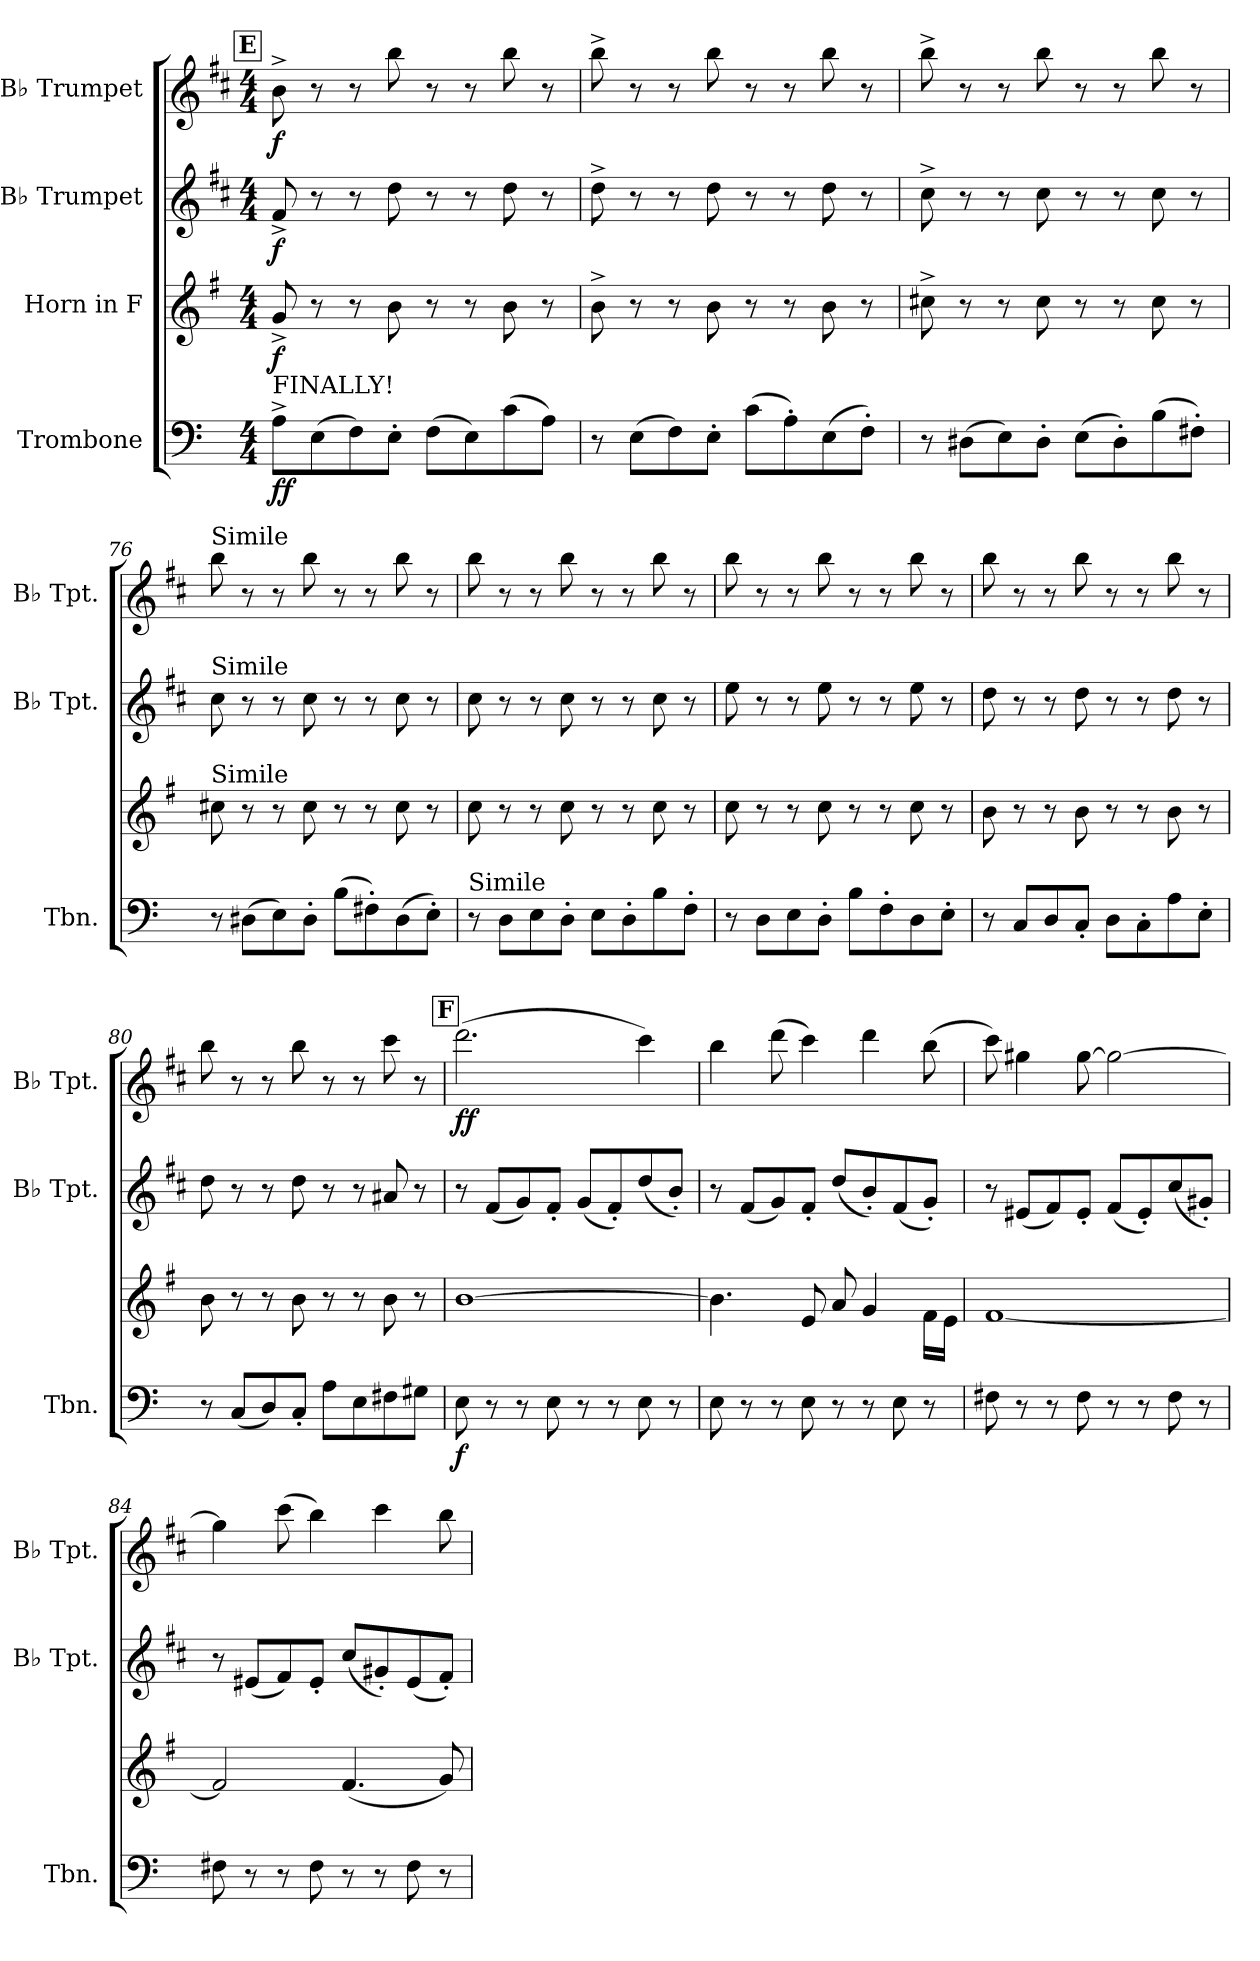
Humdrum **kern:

**kern	**dynam	**kern	**dynam	**kern	**dynam	**kern	**dynam
*part4	*part4	*part3	*part3	*part2	*part2	*part1	*part1
*staff4	*staff4	*staff3	*staff3	*staff2	*staff2	*staff1	*staff1
*I"Trombone	*	*I"Horn in F	*	*I"B♭ Trumpet	*	*I"B♭ Trumpet	*
*I'Tbn.	*	*	*	*I'B♭ Tpt.	*	*I'B♭ Tpt.	*
!!LO:PB:g=z
*clefF4	*	*clefG2	*	*clefG2	*	*clefG2	*
*	*	*ITrd4c7	*	*ITrd1c2	*	*ITrd1c2	*
*k[]	*	*k[]	*	*k[]	*	*k[]	*
*M4/4	*	*M4/4	*	*M4/4	*	*M4/4	*
!!LO:REH:place=s1:a:B:fs=14:t=E
=73	=73	=73	=73	=73	=73	=73	=73
!LO:TX:a:t=FINALLY!	!	!	!	!	!	!	!
!	!LO:DY:b	!	!LO:DY:b	!	!LO:DY:b	!	!LO:DY:b
8A^\L	ff	8c^/	f	8e^/	f	8a^\	f
(>8E\	.	8r	.	8r	.	8r	.
8F\)	.	8r	.	8r	.	8r	.
8E'\J	.	8e\	.	8cc\	.	8aa\	.
(>8F\L	.	8r	.	8r	.	8r	.
8E\)	.	8r	.	8r	.	8r	.
(>8c\	.	8e\	.	8cc\	.	8aa\	.
8A\J)	.	8r	.	8r	.	8r	.
=74	=74	=74	=74	=74	=74	=74	=74
8r	.	8e^\	.	8cc^\	.	8aa^\	.
(>8E\L	.	8r	.	8r	.	8r	.
8F\)	.	8r	.	8r	.	8r	.
8E'\J	.	8e\	.	8cc\	.	8aa\	.
(>8c\L	.	8r	.	8r	.	8r	.
8A'\)	.	8r	.	8r	.	8r	.
(>8E\	.	8e\	.	8cc\	.	8aa\	.
8F'\J)	.	8r	.	8r	.	8r	.
=75	=75	=75	=75	=75	=75	=75	=75
8r	.	8f#X^\	.	8b^\	.	8aa^\	.
(>8D#X\L	.	8r	.	8r	.	8r	.
8E\)	.	8r	.	8r	.	8r	.
8D#'\J	.	8f#\	.	8b\	.	8aa\	.
(>8E\L	.	8r	.	8r	.	8r	.
8D#'\)	.	8r	.	8r	.	8r	.
(>8B\	.	8f#\	.	8b\	.	8aa\	.
8F#X'\J)	.	8r	.	8r	.	8r	.
=76	=76	=76	=76	=76	=76	=76	=76
!	!	!	!	!	!	!LO:TX:a:t=Simile	!
!	!	!	!	!LO:TX:a:t=Simile	!	!	!
!	!	!LO:TX:a:t=Simile	!	!	!	!	!
8r	.	8f#X\	.	8b\	.	8aa\	.
(>8D#X\L	.	8r	.	8r	.	8r	.
8E\)	.	8r	.	8r	.	8r	.
8D#'\J	.	8f#\	.	8b\	.	8aa\	.
(>8B\L	.	8r	.	8r	.	8r	.
8F#X'\)	.	8r	.	8r	.	8r	.
(>8D#\	.	8f#\	.	8b\	.	8aa\	.
8E'\J)	.	8r	.	8r	.	8r	.
!!LO:LB:g=z
=77	=77	=77	=77	=77	=77	=77	=77
!LO:TX:a:t=Simile	!	!	!	!	!	!	!
8r	.	8f\	.	8b\	.	8aa\	.
8D\L	.	8r	.	8r	.	8r	.
8E\	.	8r	.	8r	.	8r	.
8D'\J	.	8f\	.	8b\	.	8aa\	.
8E\L	.	8r	.	8r	.	8r	.
8D'\	.	8r	.	8r	.	8r	.
8B\	.	8f\	.	8b\	.	8aa\	.
8F'\J	.	8r	.	8r	.	8r	.
=78	=78	=78	=78	=78	=78	=78	=78
8r	.	8f\	.	8dd\	.	8aa\	.
8D\L	.	8r	.	8r	.	8r	.
8E\	.	8r	.	8r	.	8r	.
8D'\J	.	8f\	.	8dd\	.	8aa\	.
8B\L	.	8r	.	8r	.	8r	.
8F'\	.	8r	.	8r	.	8r	.
8D\	.	8f\	.	8dd\	.	8aa\	.
8E'\J	.	8r	.	8r	.	8r	.
=79	=79	=79	=79	=79	=79	=79	=79
8r	.	8e\	.	8cc\	.	8aa\	.
8C/L	.	8r	.	8r	.	8r	.
8D/	.	8r	.	8r	.	8r	.
8C'/J	.	8e\	.	8cc\	.	8aa\	.
8D\L	.	8r	.	8r	.	8r	.
8C'\	.	8r	.	8r	.	8r	.
8A\	.	8e\	.	8cc\	.	8aa\	.
8E'\J	.	8r	.	8r	.	8r	.
=80	=80	=80	=80	=80	=80	=80	=80
8r	.	8e\	.	8cc\	.	8aa\	.
(<8C/L	.	8r	.	8r	.	8r	.
8D/)	.	8r	.	8r	.	8r	.
8C'/J	.	8e\	.	8cc\	.	8aa\	.
8A\L	.	8r	.	8r	.	8r	.
8E\	.	8r	.	8r	.	8r	.
8F#X\	.	8e\	.	8g#X/	.	8bb\	.
8G#X\J	.	8r	.	8r	.	8r	.
!!LO:LB:g=z
!!LO:REH:place=s1:a:B:fs=14:t=F
=81	=81	=81	=81	=81	=81	=81	=81
!	!LO:DY:b	!	!	!	!	!	!LO:DY:b
8E\	f	[1e	.	8r	.	(>2.ccc\	ff
8r	.	.	.	(<8e/L	.	.	.
8r	.	.	.	8f/)	.	.	.
8E\	.	.	.	8e'/J	.	.	.
8r	.	.	.	(<8f/L	.	.	.
8r	.	.	.	8e'/)	.	.	.
8E\	.	.	.	(<8cc/	.	4bb\)	.
8r	.	.	.	8a'/J)	.	.	.
=82	=82	=82	=82	=82	=82	=82	=82
8E\	.	4.e\]	.	8r	.	4aa\	.
8r	.	.	.	(<8e/L	.	.	.
8r	.	.	.	8f/)	.	(>8ccc\	.
8E\	.	8A/	.	8e'/J	.	4bb\)	.
8r	.	8d/	.	(<8cc/L	.	.	.
8r	.	4c/	.	8a'/)	.	4ccc\	.
8E\	.	.	.	(<8e/	.	.	.
8r	.	16B\LL	.	8f'/J)	.	(>8aa\	.
.	.	16A\JJ	.	.	.	.	.
=83	=83	=83	=83	=83	=83	=83	=83
8F#X\	.	[1B	.	8r	.	8bb\)	.
8r	.	.	.	(<8d#X/L	.	4ff#X\	.
8r	.	.	.	8e/)	.	.	.
8F#\	.	.	.	8d#'/J	.	[8ff#\	.
8r	.	.	.	(<8e/L	.	2ff#\_	.
8r	.	.	.	8d#'/)	.	.	.
8F#\	.	.	.	(<8b/	.	.	.
8r	.	.	.	8f#X'/J)	.	.	.
=84	=84	=84	=84	=84	=84	=84	=84
8F#X\	.	2B/]	.	8r	.	4ff#\]	.
8r	.	.	.	(<8d#X/L	.	.	.
8r	.	.	.	8e/)	.	(>8bb\	.
8F#\	.	.	.	8d#'/J	.	4aa\)	.
8r	.	(<4.B/	.	(<8b/L	.	.	.
8r	.	.	.	8f#X'/)	.	4bb\	.
8F#\	.	.	.	(<8d#/	.	.	.
8r	.	8c/)	.	8e'/J)	.	8aa\	.
=	=	=	=	=	=	=	=
*-	*-	*-	*-	*-	*-	*-	*-
